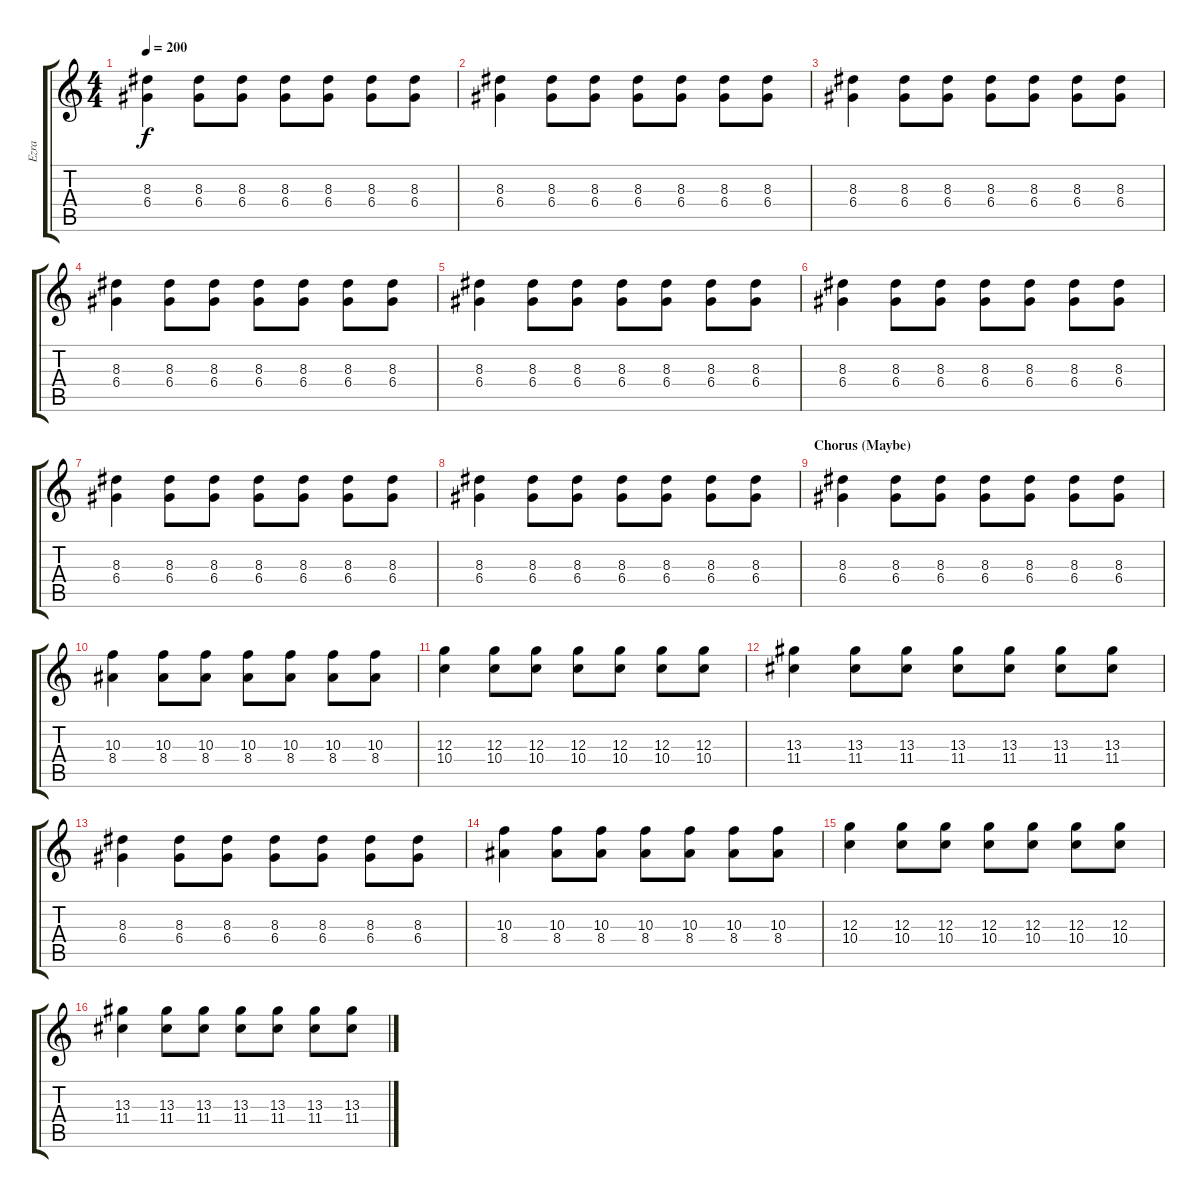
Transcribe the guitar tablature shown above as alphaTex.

\track ("Ezra" "Ezra") {instrument distortionguitar}
\staff {score tabs}
\tuning (E4 B3 G3 D3 A2 E2) {hide}
\ts (4 4)
\tempo 200
\clef g2
\ks c
(8.3 6.4).4{dy f volume 13} (8.3 6.4).8 (8.3 6.4).8 (8.3 6.4).8 (8.3 6.4).8 (8.3 6.4).8 (8.3 6.4).8 |
(8.3 6.4).4 (8.3 6.4).8 (8.3 6.4).8 (8.3 6.4).8 (8.3 6.4).8 (8.3 6.4).8 (8.3 6.4).8 |
(8.3 6.4).4 (8.3 6.4).8 (8.3 6.4).8 (8.3 6.4).8 (8.3 6.4).8 (8.3 6.4).8 (8.3 6.4).8 |
(8.3 6.4).4 (8.3 6.4).8 (8.3 6.4).8 (8.3 6.4).8 (8.3 6.4).8 (8.3 6.4).8 (8.3 6.4).8 |
(8.3 6.4).4 (8.3 6.4).8 (8.3 6.4).8 (8.3 6.4).8 (8.3 6.4).8 (8.3 6.4).8 (8.3 6.4).8 |
(8.3 6.4).4 (8.3 6.4).8 (8.3 6.4).8 (8.3 6.4).8 (8.3 6.4).8 (8.3 6.4).8 (8.3 6.4).8 |
(8.3 6.4).4 (8.3 6.4).8 (8.3 6.4).8 (8.3 6.4).8 (8.3 6.4).8 (8.3 6.4).8 (8.3 6.4).8 |
(8.3 6.4).4 (8.3 6.4).8 (8.3 6.4).8 (8.3 6.4).8 (8.3 6.4).8 (8.3 6.4).8 (8.3 6.4).8 |
\section ("" "Chorus (Maybe)")
(8.3 6.4).4 (8.3 6.4).8 (8.3 6.4).8 (8.3 6.4).8 (8.3 6.4).8 (8.3 6.4).8 (8.3 6.4).8 |
(10.3 8.4).4 (10.3 8.4).8 (10.3 8.4).8 (10.3 8.4).8 (10.3 8.4).8 (10.3 8.4).8 (10.3 8.4).8 |
(12.3 10.4).4 (12.3 10.4).8 (12.3 10.4).8 (12.3 10.4).8 (12.3 10.4).8 (12.3 10.4).8 (12.3 10.4).8 |
(13.3 11.4).4 (13.3 11.4).8 (13.3 11.4).8 (13.3 11.4).8 (13.3 11.4).8 (13.3 11.4).8 (13.3 11.4).8 |
(8.3 6.4).4 (8.3 6.4).8 (8.3 6.4).8 (8.3 6.4).8 (8.3 6.4).8 (8.3 6.4).8 (8.3 6.4).8 |
(10.3 8.4).4 (10.3 8.4).8 (10.3 8.4).8 (10.3 8.4).8 (10.3 8.4).8 (10.3 8.4).8 (10.3 8.4).8 |
(12.3 10.4).4 (12.3 10.4).8 (12.3 10.4).8 (12.3 10.4).8 (12.3 10.4).8 (12.3 10.4).8 (12.3 10.4).8 |
(13.3 11.4).4 (13.3 11.4).8 (13.3 11.4).8 (13.3 11.4).8 (13.3 11.4).8 (13.3 11.4).8 (13.3 11.4).8
